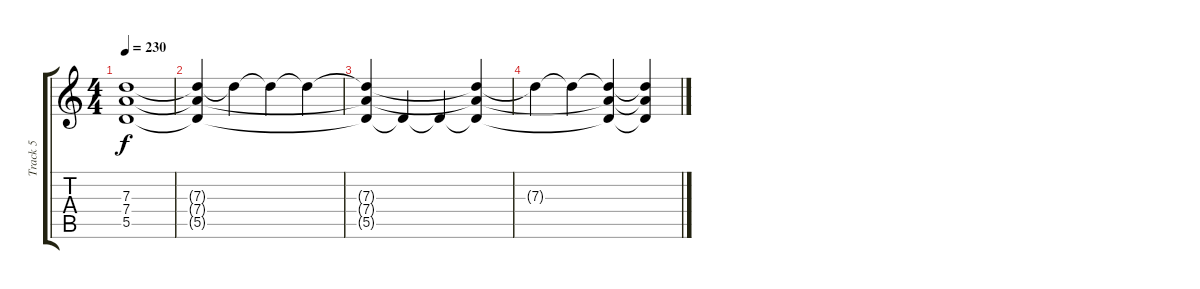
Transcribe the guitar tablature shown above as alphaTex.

\track ("Track 5" "Track 5") {instrument distortionguitar}
\staff {score tabs}
\tuning (E4 B3 G3 D3 A2 E2) {hide}
\ts (4 4)
\tempo 230
\clef g2
\ks c
(7.3 7.4 5.5).1{dy f} |
(7.3{t} 7.4{t} 5.5{t}).4{volume 11} 7.3{t}.4 7.3{t}.4 7.3{t}.4 |
(7.3{t} 7.4{t} 5.5{t}).4{volume 10} 5.5{t}.4 5.5{t}.4 (7.3{t} 7.4{t} 5.5{t}).4 |
7.3{t}.4{volume 9} 7.3{t}.4 (7.3{t} 7.4{t} 5.5{t}).4{volume 3} (7.3{t} 7.4{t} 5.5{t}).4
